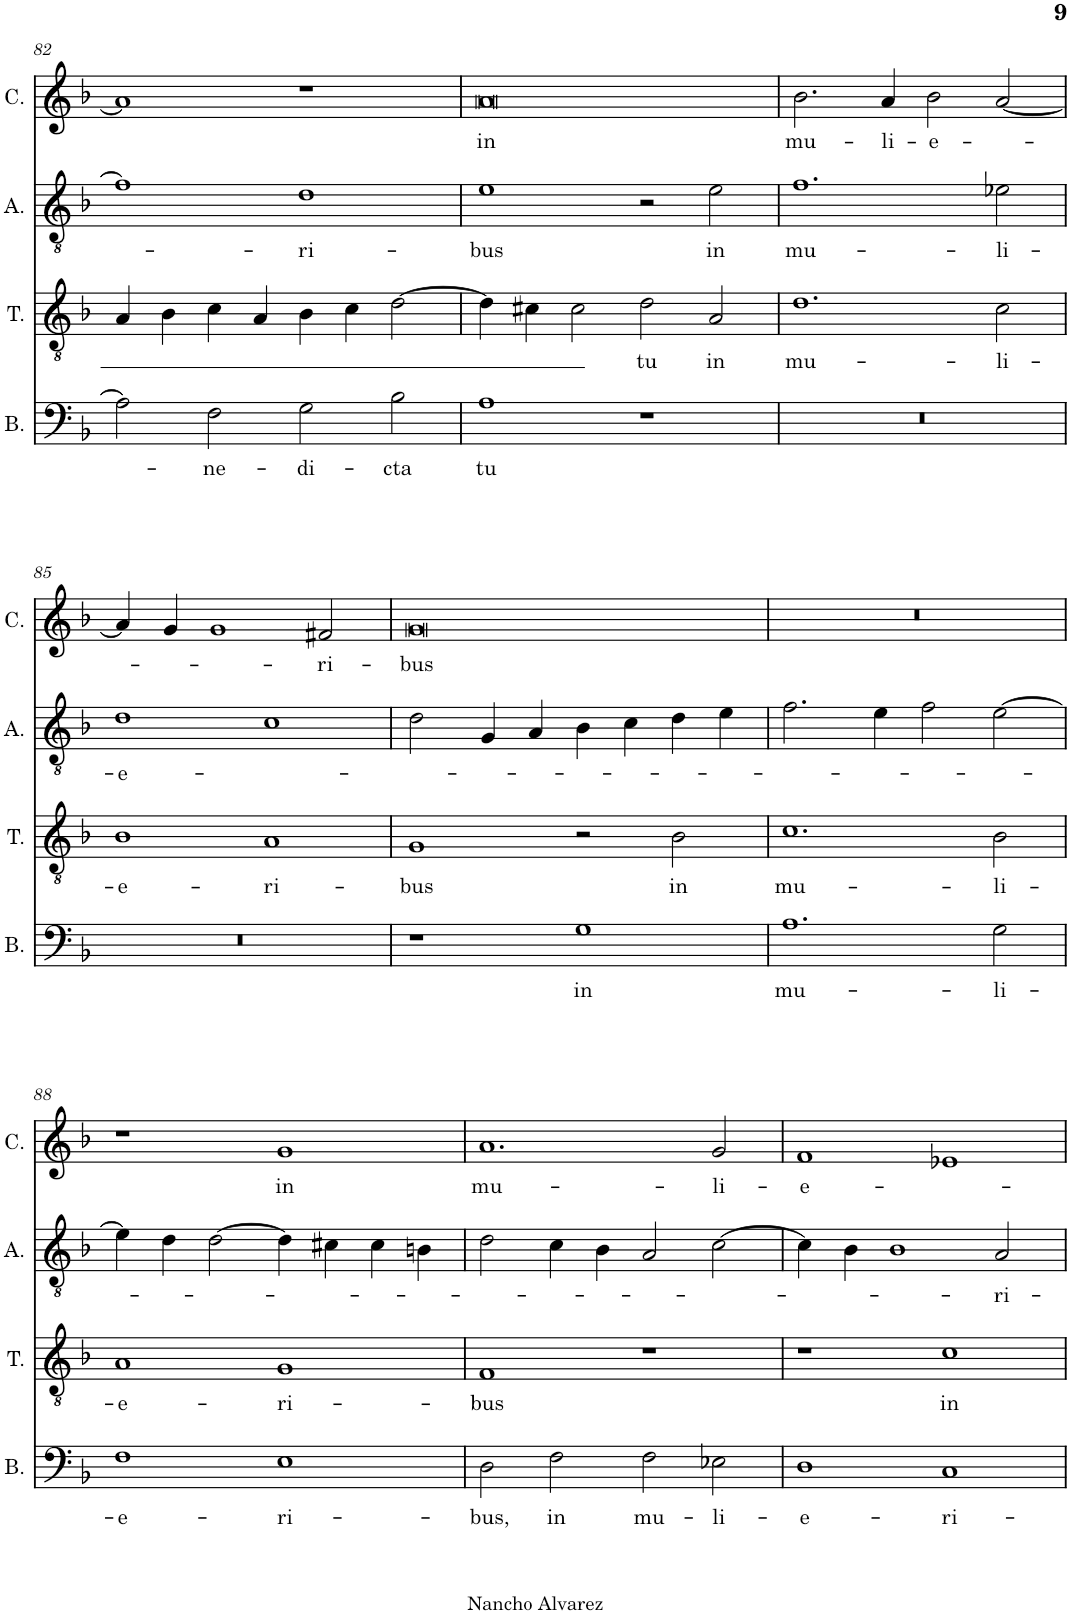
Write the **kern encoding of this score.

**kern	**text	**kern	**text	**kern	**text	**kern	**text
*part4	*part4	*part3	*part3	*part2	*part2	*part1	*part1
*staff4	*staff4	*staff3	*staff3	*staff2	*staff2	*staff1	*staff1
*I"Bassus	*	*I"Tenor	*	*I"Altus	*	*I"Cantus	*
*I'B.	*	*I'T.	*	*I'A.	*	*I'C.	*
!!LO:PB:g=z
*clefF4	*	*clefGv2	*	*clefGv2	*	*clefG2	*
*k[b-]	*	*k[b-]	*	*k[b-]	*	*k[b-]	*
*M4/2	*	*M4/2	*	*M4/2	*	*M4/2	*
=82	=82	=82	=82	=82	=82	=82	=82
2A\]	.	4A/	.	1f]	.	1a]	.
.	.	4B-\	.	.	.	.	.
!	!LO:LY:b	!	!	!	!	!	!
2F\	-ne-	4c\	.	.	.	.	.
.	.	4A/	.	.	.	.	.
!	!LO:LY:b	!	!	!	!LO:LY:b	!	!
2G\	-di-	4B-\	.	1d	-ri-	1r	.
.	.	4c\	.	.	.	.	.
!	!LO:LY:b	!	!	!	!	!	!
2B-\	-cta	[2d\	.	.	.	.	.
=83	=83	=83	=83	=83	=83	=83	=83
!	!LO:LY:b	!	!	!	!LO:LY:b	!	!LO:LY:b
1A	tu	4d\]	.	1e	-bus	0a	in
.	.	4c#X\	.	.	.	.	.
.	.	2c#\	.	.	.	.	.
!	!	!	!LO:LY:b	!	!	!	!
1r	.	2d\	tu	2r	.	.	.
!	!	!	!LO:LY:b	!	!LO:LY:b	!	!
.	.	2A/	in	2e\	in	.	.
=84	=84	=84	=84	=84	=84	=84	=84
!	!	!	!LO:LY:b	!	!LO:LY:b	!	!LO:LY:b
0r	.	1.d	mu-	1.f	mu-	2.b-\	mu-
!	!	!	!	!	!	!	!LO:LY:b
.	.	.	.	.	.	4a/	-li-
!	!	!	!	!	!	!	!LO:LY:b
.	.	.	.	.	.	2b-\	-e-
!	!	!	!LO:LY:b	!	!LO:LY:b	!	!
.	.	2c\	-li-	2e-X\	-li-	[2a/	.
!!LO:LB:g=z
=85	=85	=85	=85	=85	=85	=85	=85
!	!	!	!LO:LY:b	!	!LO:LY:b	!	!
0r	.	1B-	-e-	1d	-e-	4a/]	.
.	.	.	.	.	.	4g/	.
.	.	.	.	.	.	1g	.
!	!	!	!LO:LY:b	!	!	!	!
.	.	1A	-ri-	1c	.	.	.
!	!	!	!	!	!	!	!LO:LY:b
.	.	.	.	.	.	2f#X/	-ri-
=86	=86	=86	=86	=86	=86	=86	=86
!	!	!	!LO:LY:b	!	!	!	!LO:LY:b
1r	.	1G	-bus	2d\	.	0g	-bus
.	.	.	.	4G/	.	.	.
.	.	.	.	4A/	.	.	.
!	!LO:LY:b	!	!	!	!	!	!
1G	in	2r	.	4B-\	.	.	.
.	.	.	.	4c\	.	.	.
!	!	!	!LO:LY:b	!	!	!	!
.	.	2B-\	in	4d\	.	.	.
.	.	.	.	4e\	.	.	.
=87	=87	=87	=87	=87	=87	=87	=87
!	!LO:LY:b	!	!LO:LY:b	!	!	!	!
1.A	mu-	1.c	mu-	2.f\	.	0r	.
.	.	.	.	4e\	.	.	.
.	.	.	.	2f\	.	.	.
!	!LO:LY:b	!	!LO:LY:b	!	!	!	!
2G\	-li-	2B-\	-li-	[2e\	.	.	.
!!LO:LB:g=z
=88	=88	=88	=88	=88	=88	=88	=88
!	!LO:LY:b	!	!LO:LY:b	!	!	!	!
1F	-e-	1A	-e-	4e\]	.	1r	.
.	.	.	.	4d\	.	.	.
.	.	.	.	[2d\	.	.	.
!	!LO:LY:b	!	!LO:LY:b	!	!	!	!LO:LY:b
1E	-ri-	1G	-ri-	4d\]	.	1g	in
.	.	.	.	4c#X\	.	.	.
.	.	.	.	4c#\	.	.	.
.	.	.	.	4Bn\	.	.	.
=89	=89	=89	=89	=89	=89	=89	=89
!	!LO:LY:b	!	!LO:LY:b	!	!	!	!LO:LY:b
2D\	-bus,	1F	-bus	2d\	.	1.a	mu-
!	!LO:LY:b	!	!	!	!	!	!
2F\	in	.	.	4c\	.	.	.
.	.	.	.	4B-\	.	.	.
!	!LO:LY:b	!	!	!	!	!	!
2F\	mu-	1r	.	2A/	.	.	.
!	!LO:LY:b	!	!	!	!	!	!LO:LY:b
2E-X\	-li-	.	.	[2c\	.	2g/	-li-
=90	=90	=90	=90	=90	=90	=90	=90
!	!LO:LY:b	!	!	!	!	!	!LO:LY:b
1D	-e-	1r	.	4c\]	.	1f	-e-
.	.	.	.	4B-\	.	.	.
.	.	.	.	1B-	.	.	.
!	!LO:LY:b	!	!LO:LY:b	!	!	!	!
1C	-ri-	1c	in	.	.	1e-X	.
!	!	!	!	!	!LO:LY:b	!	!
.	.	.	.	2A/	-ri-	.	.
=	=	=	=	=	=	=	=
*-	*-	*-	*-	*-	*-	*-	*-
